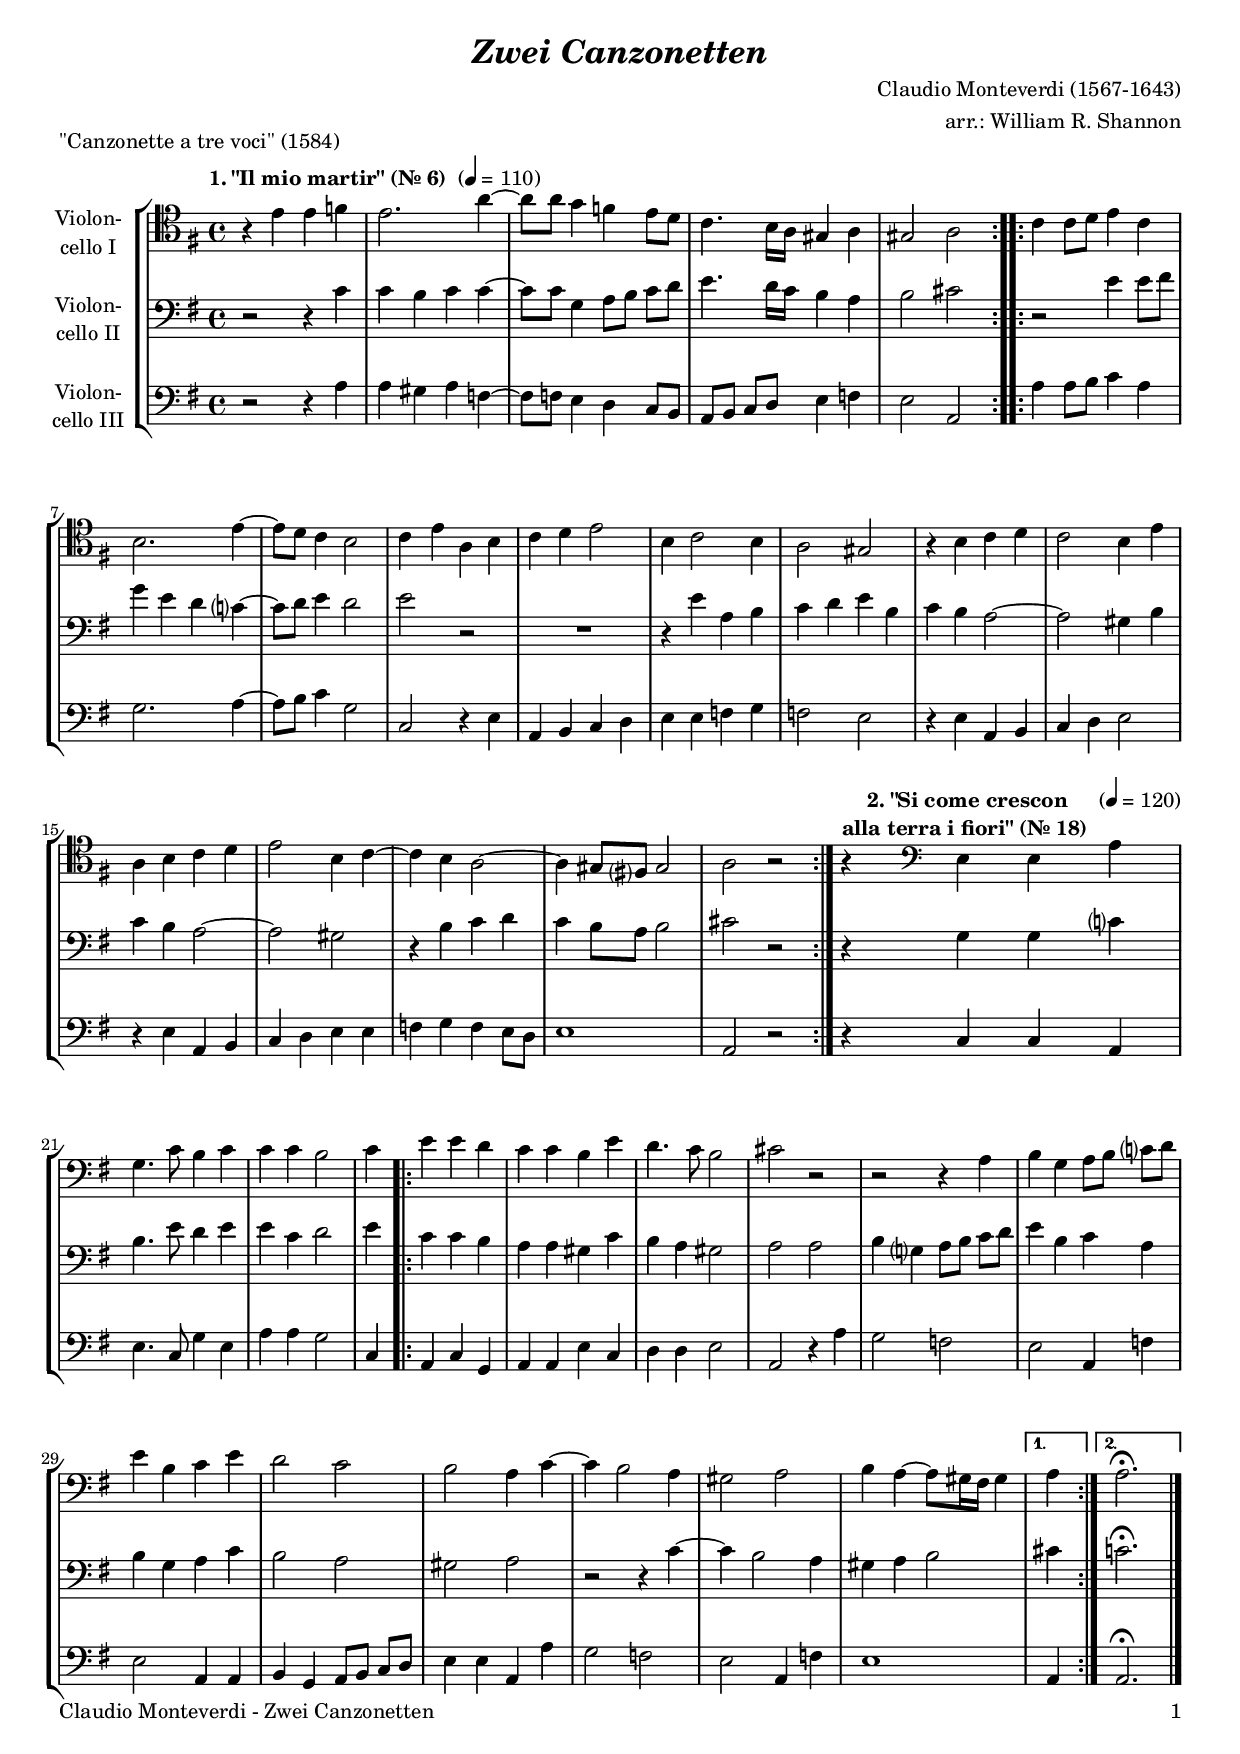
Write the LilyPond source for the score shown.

\version "2.24.4"
\include "deutsch.ly"
  
#(set-global-staff-size 18)

\header {
  title     = \markup \bold \italic "Zwei Canzonetten"
  composer  = "Claudio Monteverdi (1567-1643)"
  arranger  = "arr.: William R. Shannon"
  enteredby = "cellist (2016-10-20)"
  piece     = "\"Canzonette a tre voci\" (1584)"
}

voiceconsts = {
  \key f \major
  \clef "bass"
  \time 4/4
%  \numericTimeSignature
  \compressEmptyMeasures
  % Set default beaming for all staves
  \set Timing.beamExceptions = #'()
  \set Timing.baseMoment     = #(ly:make-moment 1 4)
  \set Timing.beatStructure  = #'(1 1 1 1)
}

mivl = "violin"
miva = "viola"
mivc = "cello"
mipz = "pizzicato strings"

introa = { \tempo "1. \"Il mio martir\" (Nr. 6) " 4=110 }
introb = { \tempo \markup \center-column {
  "2. \"Si come crescon"
  "alla terra i fiori\" (Nr. 18) "
  } 4=120 }

va = \relative c'' {
  \voiceconsts
  \clef "tenor"
  
  \introa
  \repeat volta 2 {
    r4 d d es
    d2. g4~
    g8 g f4 es d8 c
    b4. a16 g fis4 g
    fis2 g
  }

  \repeat volta 2 {
    b4 b8 c d4 b
    a2. d4~
    d8 c b4 a2
    b4 d g, a
    b c d2

    a4 b2 a4
    g2 fis
    r4 a b c
    b2 a4 d
    g, a b c

    d2 a4 b~
    b a g2~
    g4 fis8 e? fis2
    g r
  }

  \introb
  r4 \clef "bass" d d g
  f4. b8 a4 b
  b b a2
  b4
  \repeat volta 2 {
    d d c
    b b a d

    c4. b8 a2
    h r
    r r4 g
    a f g8 a b? c
    d4 a b d
    c2 b

    a g4 b~
    b a2 g4
    fis2 g
    a4 g~ g8 fis16 e fis4
  }
  \alternative {
    { g }
    { g2.\fermata }
  } \bar "|."
}

vb = \relative c'' {
  \voiceconsts

  \introa
  \repeat volta 2 {
    r2 r4 b
    b a b b~
    b8 b f4 g8 a b c
    d4. c16 b a4 g
    a2 h
  }

  \repeat volta 2 {
    r d4 d8 e
    f4 d c b?~
    b8 c d4 c2
    d r
    R1

    r4 d g, a
    b c d a
    b a g2~
    g fis4 a
    b a g2~

    g fis
    r4 a b c
    b a8 g a2
    h r
  }  

  \introb
  r4 f f b?
  a4. d8 c4 d
  d b c2
  d4
  \repeat volta 2 {
    b b a
    g g fis b

    a g fis2
    g g
    a4 f? g8 a b c
    d4 a b g
    a f g b
    a2 g

    fis g
    r r4 b~
    b a2 g4
    fis g a2
  }
  \alternative {
    { h4 }
    { b!2.\fermata }
  } \bar "|."
}

vc = \relative c'' {
  \voiceconsts

  \introa
  \repeat volta 2 {
    r2 r4 g
    g fis g es~
    es8 es d4 c b8 a
    g a b c d4 es
    d2 g,
  }

  \repeat volta 2 {
    g'4 g8 a b4 g
    f2. g4~
    g8 a b4 f2
    b, r4 d
    g, a b c

    d d es f
    es2 d
    r4 d g, a
    b c d2
    r4 d g, a

    b c d d
    es f es d8 c
    d1
    g,2 r
  }  

  \introb
  r4 b b g
  d'4. b8 f'4 d
  g g f2
  b,4
  \repeat volta 2 {
    g b f
    g g d' b

    c c d2
    g, r4 g'
    f2 es
    d g,4 es'
    d2 g,4 g
    a f g8 a b c

    d4 d g, g'
    f2 es
    d g,4 es'
    d1
  }
  \alternative {
    { g,4 }
    { g2.\fermata }
  } \bar "|."
}


music = \new StaffGroup <<
      \new Staff {
	\set Staff.midiInstrument = \mivc
	\set Staff.instrumentName = \markup \center-column { "Violon-" "cello I" }
	\transpose f g, { \va }
      }

      \new Staff {
	\set Staff.midiInstrument = \mivc
	\set Staff.instrumentName = \markup \center-column { "Violon-" "cello II" }
	\transpose f g, { \vb }
      }

      \new Staff {
	\set Staff.midiInstrument = \mivc
	\set Staff.instrumentName = \markup \center-column { "Violon-" "cello III" }
	\transpose f g, { \vc }
      }
>>

\book {
  \paper {
    print-page-number = ##t
    print-first-page-number = ##t
    ragged-last-bottom = ##f
    oddHeaderMarkup = \markup \null
    evenHeaderMarkup = \markup \null
    oddFooterMarkup = \markup {
      \fill-line {
        \if \should-print-page-number
        "Claudio Monteverdi - Zwei Canzonetten" \fromproperty #'page:page-number-string
      }
    }
    evenFooterMarkup = \oddFooterMarkup
  } \score {
    \music
    \layout {}
  }

  \score {
    \unfoldRepeats \music

    \midi {
      \context {
        \Score
      }
    }
  }
}
